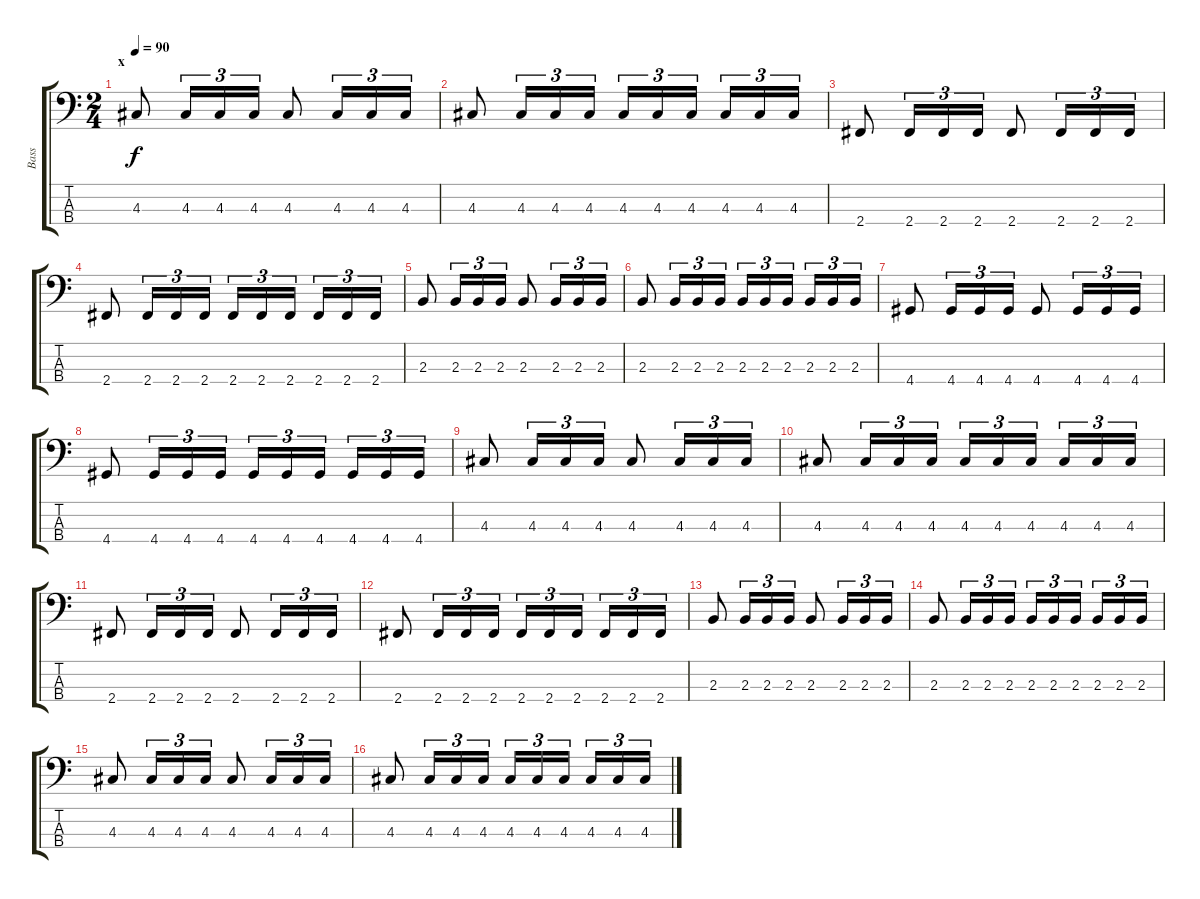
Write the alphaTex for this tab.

\track ("Bass" "Bass") {instrument electricbasspick}
\staff {score tabs}
\tuning (G2 D2 A1 E1) {hide}
\ts (2 4)
\section ("" "x")
\tempo 90
\clef f4
\ks c
4.3.8{dy f} 4.3.16{tu (3 2)} 4.3.16{tu (3 2)} 4.3.16{tu (3 2)} 4.3.8 4.3.16{tu (3 2)} 4.3.16{tu (3 2)} 4.3.16{tu (3 2)} |
4.3.8 4.3.16{tu (3 2)} 4.3.16{tu (3 2)} 4.3.16{tu (3 2)} 4.3.16{tu (3 2)} 4.3.16{tu (3 2)} 4.3.16{tu (3 2) beam splitsecondary} 4.3.16{tu (3 2)} 4.3.16{tu (3 2)} 4.3.16{tu (3 2)} |
2.4.8 2.4.16{tu (3 2)} 2.4.16{tu (3 2)} 2.4.16{tu (3 2)} 2.4.8 2.4.16{tu (3 2)} 2.4.16{tu (3 2)} 2.4.16{tu (3 2)} |
2.4.8 2.4.16{tu (3 2)} 2.4.16{tu (3 2)} 2.4.16{tu (3 2)} 2.4.16{tu (3 2)} 2.4.16{tu (3 2)} 2.4.16{tu (3 2) beam splitsecondary} 2.4.16{tu (3 2)} 2.4.16{tu (3 2)} 2.4.16{tu (3 2)} |
2.3.8 2.3.16{tu (3 2)} 2.3.16{tu (3 2)} 2.3.16{tu (3 2)} 2.3.8 2.3.16{tu (3 2)} 2.3.16{tu (3 2)} 2.3.16{tu (3 2)} |
2.3.8 2.3.16{tu (3 2)} 2.3.16{tu (3 2)} 2.3.16{tu (3 2)} 2.3.16{tu (3 2)} 2.3.16{tu (3 2)} 2.3.16{tu (3 2) beam splitsecondary} 2.3.16{tu (3 2)} 2.3.16{tu (3 2)} 2.3.16{tu (3 2)} |
4.4.8 4.4.16{tu (3 2)} 4.4.16{tu (3 2)} 4.4.16{tu (3 2)} 4.4.8 4.4.16{tu (3 2)} 4.4.16{tu (3 2)} 4.4.16{tu (3 2)} |
4.4.8 4.4.16{tu (3 2)} 4.4.16{tu (3 2)} 4.4.16{tu (3 2)} 4.4.16{tu (3 2)} 4.4.16{tu (3 2)} 4.4.16{tu (3 2) beam splitsecondary} 4.4.16{tu (3 2)} 4.4.16{tu (3 2)} 4.4.16{tu (3 2)} |
4.3.8 4.3.16{tu (3 2)} 4.3.16{tu (3 2)} 4.3.16{tu (3 2)} 4.3.8 4.3.16{tu (3 2)} 4.3.16{tu (3 2)} 4.3.16{tu (3 2)} |
4.3.8 4.3.16{tu (3 2)} 4.3.16{tu (3 2)} 4.3.16{tu (3 2)} 4.3.16{tu (3 2)} 4.3.16{tu (3 2)} 4.3.16{tu (3 2) beam splitsecondary} 4.3.16{tu (3 2)} 4.3.16{tu (3 2)} 4.3.16{tu (3 2)} |
2.4.8 2.4.16{tu (3 2)} 2.4.16{tu (3 2)} 2.4.16{tu (3 2)} 2.4.8 2.4.16{tu (3 2)} 2.4.16{tu (3 2)} 2.4.16{tu (3 2)} |
2.4.8 2.4.16{tu (3 2)} 2.4.16{tu (3 2)} 2.4.16{tu (3 2)} 2.4.16{tu (3 2)} 2.4.16{tu (3 2)} 2.4.16{tu (3 2) beam splitsecondary} 2.4.16{tu (3 2)} 2.4.16{tu (3 2)} 2.4.16{tu (3 2)} |
2.3.8 2.3.16{tu (3 2)} 2.3.16{tu (3 2)} 2.3.16{tu (3 2)} 2.3.8 2.3.16{tu (3 2)} 2.3.16{tu (3 2)} 2.3.16{tu (3 2)} |
2.3.8 2.3.16{tu (3 2)} 2.3.16{tu (3 2)} 2.3.16{tu (3 2)} 2.3.16{tu (3 2)} 2.3.16{tu (3 2)} 2.3.16{tu (3 2) beam splitsecondary} 2.3.16{tu (3 2)} 2.3.16{tu (3 2)} 2.3.16{tu (3 2)} |
4.3.8 4.3.16{tu (3 2)} 4.3.16{tu (3 2)} 4.3.16{tu (3 2)} 4.3.8 4.3.16{tu (3 2)} 4.3.16{tu (3 2)} 4.3.16{tu (3 2)} |
4.3.8 4.3.16{tu (3 2)} 4.3.16{tu (3 2)} 4.3.16{tu (3 2)} 4.3.16{tu (3 2)} 4.3.16{tu (3 2)} 4.3.16{tu (3 2) beam splitsecondary} 4.3.16{tu (3 2)} 4.3.16{tu (3 2)} 4.3.16{tu (3 2)}
